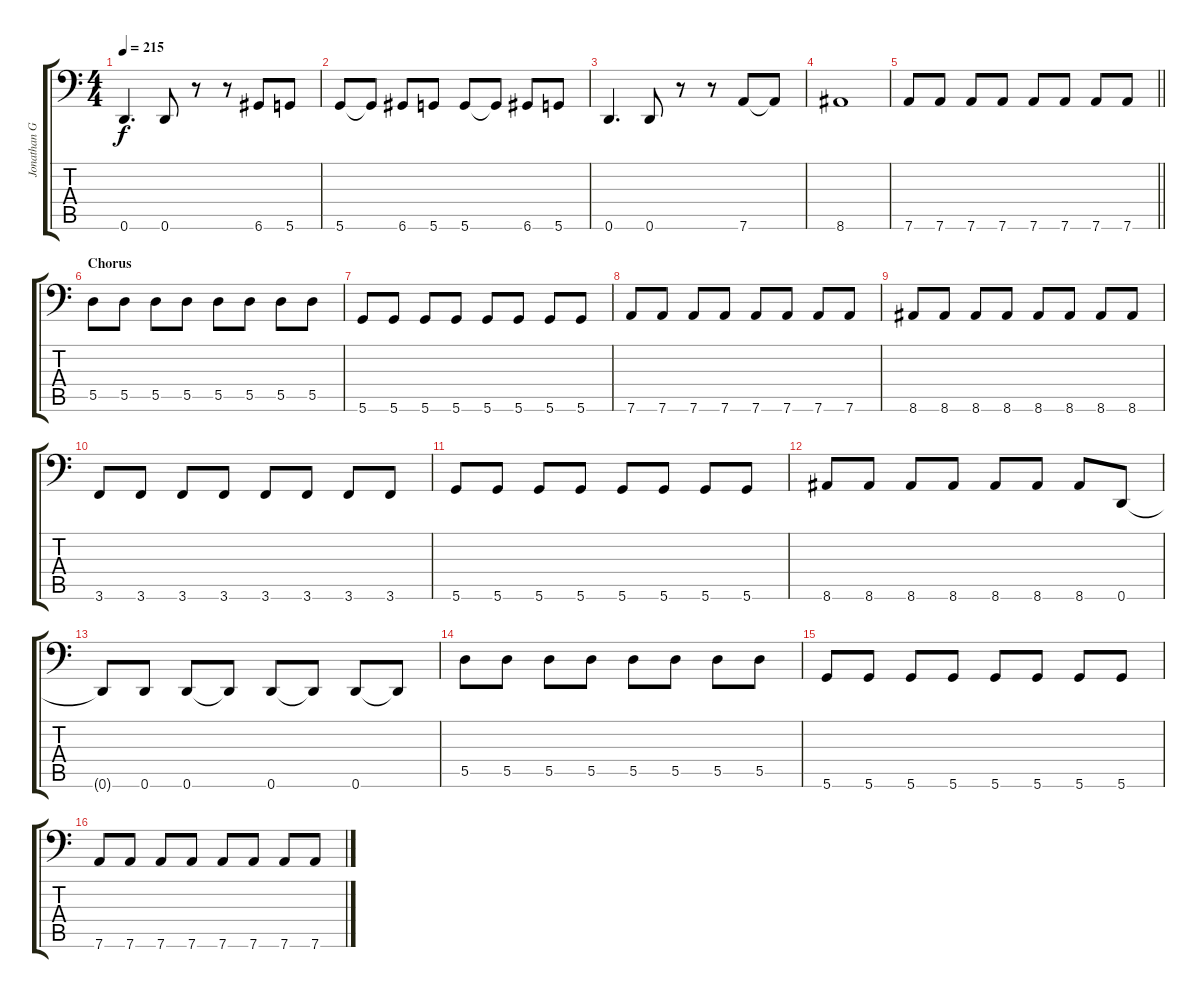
\track ("Jonathan Gallan" "Jonathan G") {instrument electricbassfinger}
\staff {score tabs}
\tuning (E3 B2 G2 D2 A1 D1) {hide}
\ts (4 4)
\tempo 215
\clef f4
\ks c
0.6.4{d dy f} 0.6.8 r.8 r.8 6.6.8 5.6.8 |
5.6.8 5.6{t}.8 6.6.8 5.6.8 5.6.8 5.6{t}.8 6.6.8 5.6.8 |
0.6.4{d} 0.6.8 r.8 r.8 7.6.8 7.6{t}.8 |
8.6.1 |
\barLineRight lightlight
7.6.8 7.6.8 7.6.8 7.6.8 7.6.8 7.6.8 7.6.8 7.6.8 |
\section ("" "Chorus")
5.5.8 5.5.8 5.5.8 5.5.8 5.5.8 5.5.8 5.5.8 5.5.8 |
5.6.8 5.6.8 5.6.8 5.6.8 5.6.8 5.6.8 5.6.8 5.6.8 |
7.6.8 7.6.8 7.6.8 7.6.8 7.6.8 7.6.8 7.6.8 7.6.8 |
8.6.8 8.6.8 8.6.8 8.6.8 8.6.8 8.6.8 8.6.8 8.6.8 |
3.6.8 3.6.8 3.6.8 3.6.8 3.6.8 3.6.8 3.6.8 3.6.8 |
5.6.8 5.6.8 5.6.8 5.6.8 5.6.8 5.6.8 5.6.8 5.6.8 |
8.6.8 8.6.8 8.6.8 8.6.8 8.6.8 8.6.8 8.6.8 0.6.8 |
0.6{t}.8 0.6.8 0.6.8 0.6{t}.8 0.6.8 0.6{t}.8 0.6.8 0.6{t}.8 |
5.5.8 5.5.8 5.5.8 5.5.8 5.5.8 5.5.8 5.5.8 5.5.8 |
5.6.8 5.6.8 5.6.8 5.6.8 5.6.8 5.6.8 5.6.8 5.6.8 |
7.6.8 7.6.8 7.6.8 7.6.8 7.6.8 7.6.8 7.6.8 7.6.8
